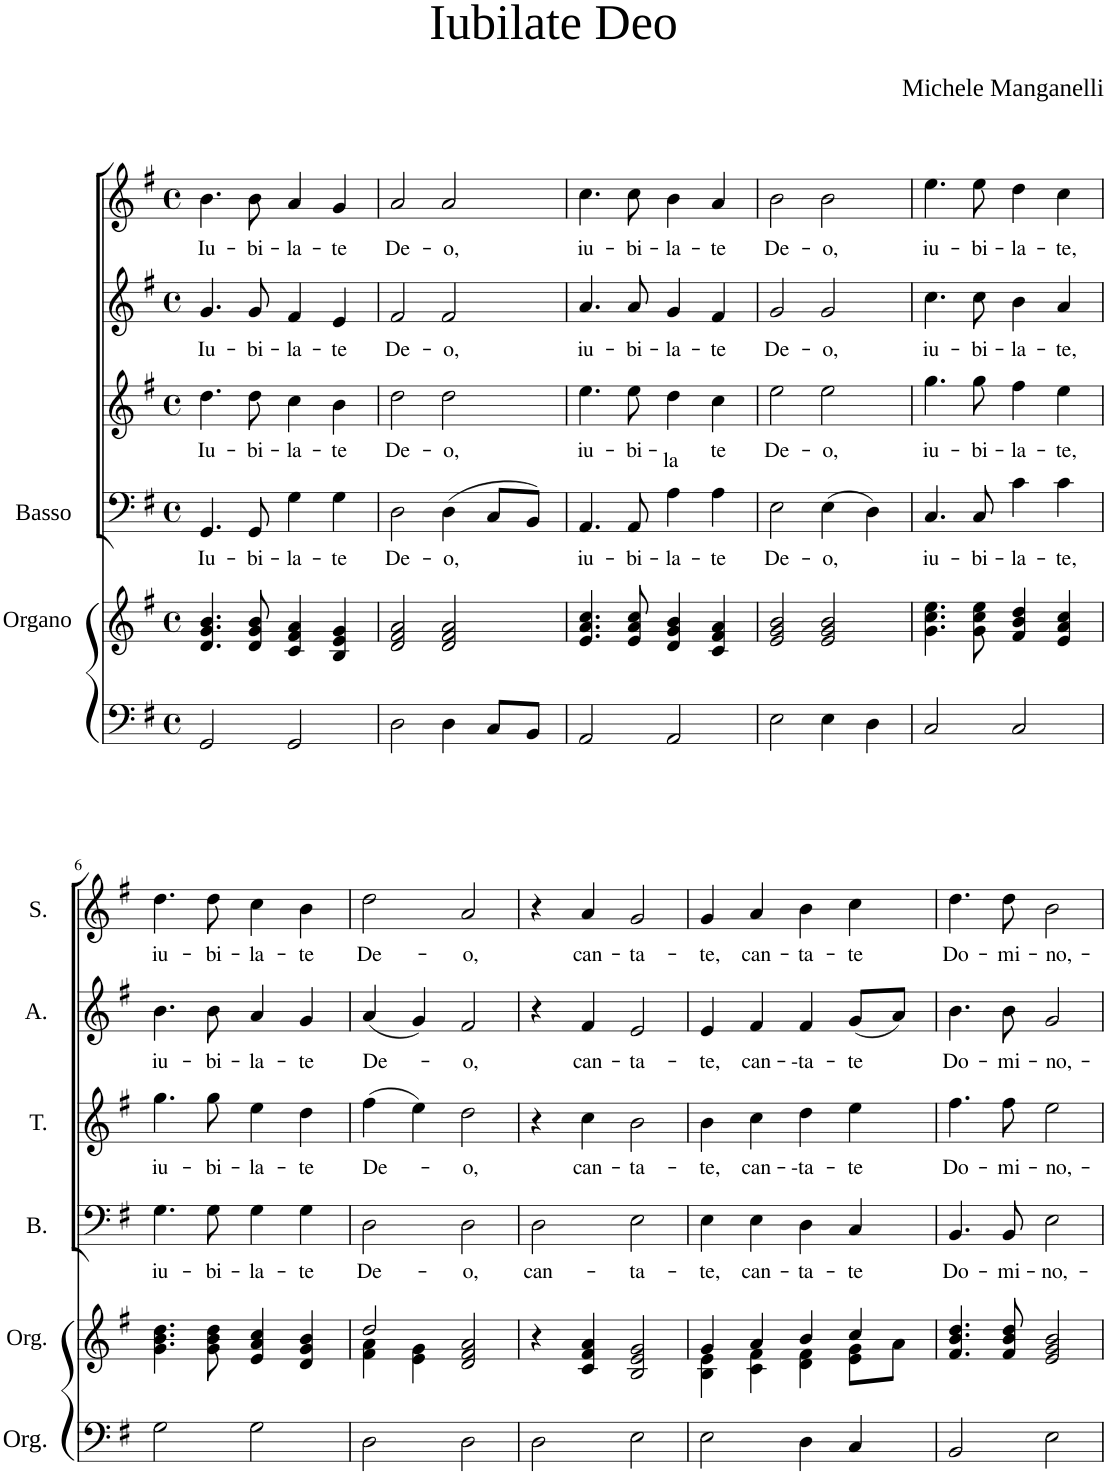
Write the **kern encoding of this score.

**kern	**kern	**kern	**text	**kern	**text	**kern	**text	**kern	**text
*part6	*part5	*part4	*part4	*part3	*part3	*part2	*part2	*part1	*part1
*staff6	*staff5	*staff4	*staff4	*staff3	*staff3	*staff2	*staff2	*staff1	*staff1
*I"Org.	*I"Organo	*I"Basso	*	*I"Tenor	*	*I"Alto	*	*I"Soprano	*
*I'Org.	*I'Org.	*I'B.	*	*I'T.	*	*I'A.	*	*I'S.	*
*clefF4	*clefG2	*clefF4	*	*clefG2	*	*clefG2	*	*clefG2	*
*k[f#]	*k[f#]	*k[f#]	*	*k[f#]	*	*k[f#]	*	*k[f#]	*
*M4/4	*M4/4	*M4/4	*	*M4/4	*	*M4/4	*	*M4/4	*
*met(c)	*met(c)	*met(c)	*	*met(c)	*	*met(c)	*	*met(c)	*
=1	=1	=1	=1	=1	=1	=1	=1	=1	=1
!	!	!	!LO:LY:b	!	!LO:LY:b	!	!LO:LY:b	!	!LO:LY:b
2GG/	4.d/ 4.g/ 4.b/	4.GG/	Iu-	4.dd\	Iu-	4.g/	Iu-	4.b\	Iu-
!	!	!	!LO:LY:b	!	!LO:LY:b	!	!LO:LY:b	!	!LO:LY:b
.	8d/ 8g/ 8b/	8GG/	-bi-	8dd\	-bi-	8g/	-bi-	8b\	-bi-
!	!	!	!LO:LY:b	!	!LO:LY:b	!	!LO:LY:b	!	!LO:LY:b
2GG/	4c/ 4f#/ 4a/	4G\	-la-	4cc\	-la-	4f#/	-la-	4a/	-la-
!	!	!	!LO:LY:b	!	!LO:LY:b	!	!LO:LY:b	!	!LO:LY:b
.	4B/ 4e/ 4g/	4G\	-te	4b\	-te	4e/	-te	4g/	-te
=2	=2	=2	=2	=2	=2	=2	=2	=2	=2
!	!	!	!LO:LY:b	!	!LO:LY:b	!	!LO:LY:b	!	!LO:LY:b
2D\	2d/ 2f#/ 2a/	2D\	De-	2dd\	De-	2f#/	De-	2a/	De-
!	!	!	!LO:LY:b	!	!LO:LY:b	!	!LO:LY:b	!	!LO:LY:b
4D\	2d/ 2f#/ 2a/	(4D\	-o,	2dd\	-o,	2f#/	-o,	2a/	-o,
8C/L	.	8C/L	.	.	.	.	.	.	.
8BB/J	.	8BB/J)	.	.	.	.	.	.	.
=3	=3	=3	=3	=3	=3	=3	=3	=3	=3
!	!	!	!LO:LY:b	!	!LO:LY:b	!	!LO:LY:b	!	!LO:LY:b
2AA/	4.e/ 4.a/ 4.cc/	4.AA/	iu-	4.ee\	iu-	4.a/	iu-	4.cc\	iu-
!	!	!	!LO:LY:b	!	!LO:LY:b	!	!LO:LY:b	!	!LO:LY:b
.	8e/ 8a/ 8cc/	8AA/	-bi-	8ee\	-bi-	8a/	-bi-	8cc\	-bi-
!	!	!	!LO:LY:b	!	!LO:LY:b	!	!LO:LY:b	!	!LO:LY:b
2AA/	4d/ 4g/ 4b/	4A\	-la-	4dd\	-la	4g/	-la-	4b\	-la-
!	!	!	!LO:LY:b	!	!LO:LY:b	!	!LO:LY:b	!	!LO:LY:b
.	4c/ 4f#/ 4a/	4A\	-te	4cc\	te	4f#/	-te	4a/	-te
=4	=4	=4	=4	=4	=4	=4	=4	=4	=4
!	!	!	!LO:LY:b	!	!LO:LY:b	!	!LO:LY:b	!	!LO:LY:b
2E\	2e/ 2g/ 2b/	2E\	De-	2ee\	De-	2g/	De-	2b\	De-
!	!	!	!LO:LY:b	!	!LO:LY:b	!	!LO:LY:b	!	!LO:LY:b
4E\	2e/ 2g/ 2b/	(4E\	-o,	2ee\	-o,	2g/	-o,	2b\	-o,
4D\	.	4D\)	.	.	.	.	.	.	.
=5	=5	=5	=5	=5	=5	=5	=5	=5	=5
!	!	!	!LO:LY:b	!	!LO:LY:b	!	!LO:LY:b	!	!LO:LY:b
2C/	4.g\ 4.cc\ 4.ee\	4.C/	iu-	4.gg\	iu-	4.cc\	iu-	4.ee\	iu-
!	!	!	!LO:LY:b	!	!LO:LY:b	!	!LO:LY:b	!	!LO:LY:b
.	8g\ 8cc\ 8ee\	8C/	-bi-	8gg\	-bi-	8cc\	-bi-	8ee\	-bi-
!	!	!	!LO:LY:b	!	!LO:LY:b	!	!LO:LY:b	!	!LO:LY:b
2C/	4f#/ 4b/ 4dd/	4c\	-la-	4ff#\	-la-	4b\	-la-	4dd\	-la-
!	!	!	!LO:LY:b	!	!LO:LY:b	!	!LO:LY:b	!	!LO:LY:b
.	4e/ 4a/ 4cc/	4c\	-te,	4ee\	-te,	4a/	-te,	4cc\	-te,
!!LO:LB:g=z
=6	=6	=6	=6	=6	=6	=6	=6	=6	=6
!	!	!	!LO:LY:b	!	!LO:LY:b	!	!LO:LY:b	!	!LO:LY:b
2G\	4.g\ 4.b\ 4.dd\	4.G\	iu-	4.gg\	iu-	4.b\	iu-	4.dd\	iu-
!	!	!	!LO:LY:b	!	!LO:LY:b	!	!LO:LY:b	!	!LO:LY:b
.	8g\ 8b\ 8dd\	8G\	-bi-	8gg\	-bi-	8b\	-bi-	8dd\	-bi-
!	!	!	!LO:LY:b	!	!LO:LY:b	!	!LO:LY:b	!	!LO:LY:b
2G\	4e/ 4a/ 4cc/	4G\	-la-	4ee\	-la-	4a/	-la-	4cc\	-la-
!	!	!	!LO:LY:b	!	!LO:LY:b	!	!LO:LY:b	!	!LO:LY:b
.	4d/ 4g/ 4b/	4G\	-te	4dd\	-te	4g/	-te	4b\	-te
=7	=7	=7	=7	=7	=7	=7	=7	=7	=7
*	*^	*	*	*	*	*	*	*	*
!	!	!	!	!LO:LY:b	!	!LO:LY:b	!	!LO:LY:b	!	!LO:LY:b
2D\	2dd/	4f#\ 4a\	2D\	De-	(4ff#\	De-	(4a/	De-	2dd\	De-
.	.	4e\ 4g\	.	.	4ee\)	.	4g/)	.	.	.
!	!	!	!	!LO:LY:b	!	!LO:LY:b	!	!LO:LY:b	!	!LO:LY:b
2D\	2d/ 2f#/ 2a/	2ryy	2D\	-o,	2dd\	-o,	2f#/	-o,	2a/	-o,
=8	=8	=8	=8	=8	=8	=8	=8	=8	=8	=8
!	!	!	!	!LO:LY:b	!	!	!	!	!	!
*	*v	*v	*	*	*	*	*	*	*	*
2D\	4r	2D\	can-	4r	.	4r	.	4r	.
!	!	!	!	!	!LO:LY:b	!	!LO:LY:b	!	!LO:LY:b
.	4c/ 4f#/ 4a/	.	.	4cc\	can-	4f#/	can-	4a/	can-
!	!	!	!LO:LY:b	!	!LO:LY:b	!	!LO:LY:b	!	!LO:LY:b
2E\	2B/ 2e/ 2g/	2E\	-ta-	2b\	-ta-	2e/	-ta-	2g/	-ta-
=9	=9	=9	=9	=9	=9	=9	=9	=9	=9
*	*^	*	*	*	*	*	*	*	*
!	!	!	!	!LO:LY:b	!	!LO:LY:b	!	!LO:LY:b	!	!LO:LY:b
2E\	4g/	4B\ 4e\	4E\	-te,	4b\	-te,	4e/	-te,	4g/	-te,
!	!	!	!	!LO:LY:b	!	!LO:LY:b	!	!LO:LY:b	!	!LO:LY:b
.	4a/	4c\ 4f#\	4E\	can-	4cc\	can-	4f#/	can-	4a/	can-
!	!	!	!	!LO:LY:b	!	!LO:LY:b	!	!LO:LY:b	!	!LO:LY:b
4D\	4b/	4d\ 4f#\	4D\	-ta-	4dd\	--ta-	4f#/	--ta-	4b\	-ta-
!	!	!	!	!LO:LY:b	!	!LO:LY:b	!	!LO:LY:b	!	!LO:LY:b
4C/	4cc/	8e\ 8g\L	4C/	-te	4ee\	-te	(8g/L	-te	4cc\	-te
.	.	8a\J	.	.	.	.	8a/J)	.	.	.
=10	=10	=10	=10	=10	=10	=10	=10	=10	=10	=10
!	!	!	!	!LO:LY:b	!	!LO:LY:b	!	!LO:LY:b	!	!LO:LY:b
*	*v	*v	*	*	*	*	*	*	*	*
2BB/	4.f#/ 4.b/ 4.dd/	4.BB/	Do-	4.ff#\	Do-	4.b\	Do-	4.dd\	Do-
!	!	!	!LO:LY:b	!	!LO:LY:b	!	!LO:LY:b	!	!LO:LY:b
.	8f#/ 8b/ 8dd/	8BB/	-mi-	8ff#\	-mi-	8b\	-mi-	8dd\	-mi-
!	!	!	!LO:LY:b	!	!LO:LY:b	!	!LO:LY:b	!	!LO:LY:b
2E\	2e/ 2g/ 2b/	2E\	-no,-	2ee\	-no,-	2g/	-no,-	2b\	-no,-
=	=	=	=	=	=	=	=	=	=
*-	*-	*-	*-	*-	*-	*-	*-	*-	*-
